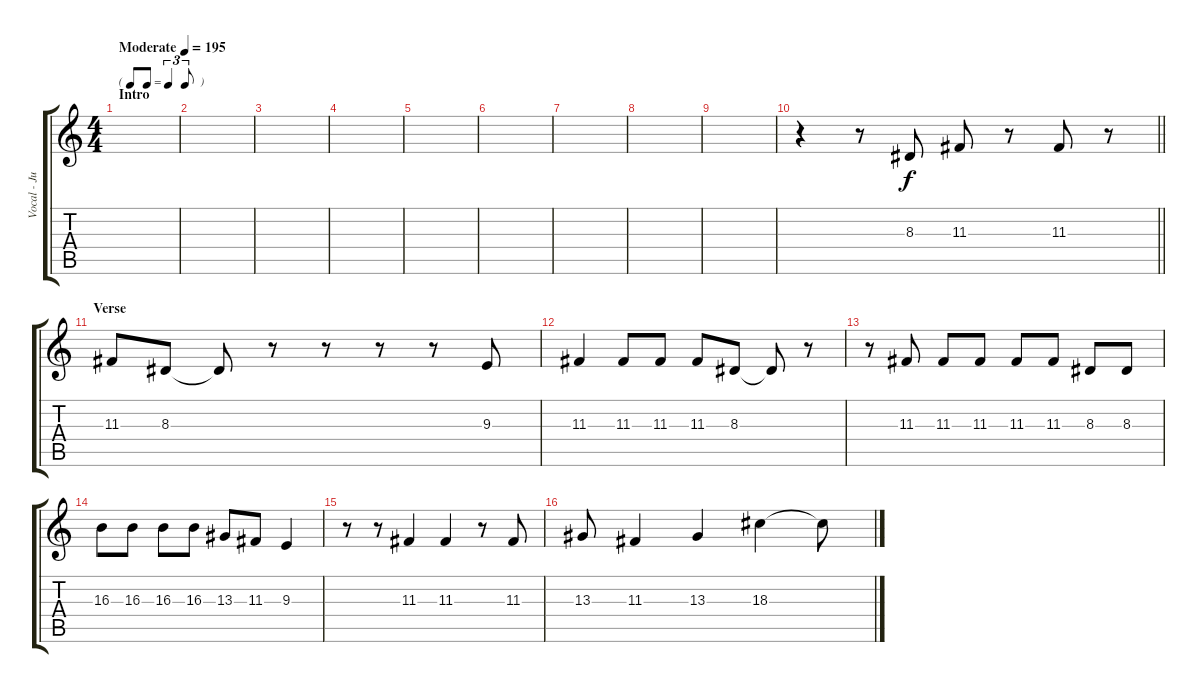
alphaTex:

\track ("Vocal - Justin" "Vocal - Ju") {instrument tenorsax}
\staff {score tabs}
\tuning (E4 B3 G3 D3 A2 E2) {hide}
\ts (4 4)
\tf triplet8th
\section ("" "Intro")
\tempo (195 "Moderate")
\clef g2
\ks c
|
|
|
|
|
|
|
|
|
\barLineRight lightlight
r.4 r.8 8.3.8 11.3.8 r.8 11.3.8 r.8 |
\section ("" "Verse")
11.3.8 8.3.8 8.3{t}.8 r.8 r.8 r.8 r.8 9.3.8 |
11.3.4 11.3.8 11.3.8 11.3.8 8.3.8 8.3{t}.8 r.8 |
r.8 11.3.8 11.3.8 11.3.8 11.3.8 11.3.8 8.3.8 8.3.8 |
16.3.8 16.3.8 16.3.8 16.3.8 13.3.8 11.3.8 9.3.4 |
r.8 r.8 11.3.4 11.3.4 r.8 11.3.8 |
13.3.8 11.3.4 13.3.4 18.3.4 18.3{t}.8
